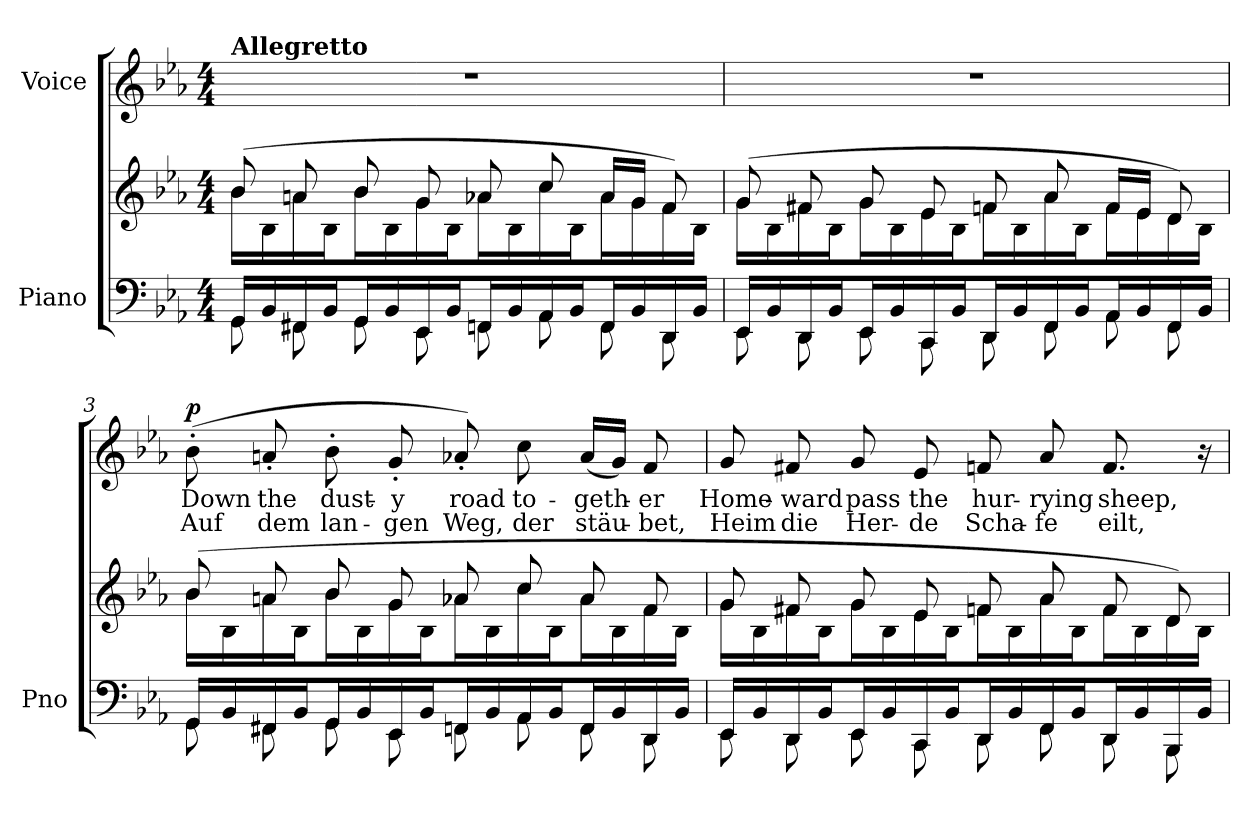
**kern	**kern	**dynam	**kern	**text	**text	**dynam
*part2	*part2	*part2	*part1	*part1	*part1	*part1
*staff3	*staff2	*staff2/3	*staff1	*staff1	*staff1	*staff1
*I"Piano	*	*	*I"Voice	*	*	*
*I'Pno	*	*	*	*	*	*
*clefF4	*clefG2	*	*clefG2	*	*	*
*k[b-e-a-]	*k[b-e-a-]	*	*k[b-e-a-]	*	*	*
*M4/4	*M4/4	*	*M4/4	*	*	*
=1	=1	=1	=1	=1	=1	=1
*^	*^	*	*	*	*	*
!	!	!	!	!	!LO:TX:a:B:t=Allegretto	!	!	!
!	!	!	!	!LO:DY:a=2	!	!	!	!
!	!	!	!	!LO:DY:n=1:a=2	!	!	!	!
16GG/LL	8GG\	(8b-/	16b-\LL	pp other-dynamics	1r	.	.	.
16BB-/	.	.	16B-\	.	.	.	.	.
!	!LO:N:head=solid	!	!	!	!	!	!	!
16FF#X/	8FF#\	8an/	16a\	.	.	.	.	.
16BB-/J	.	.	16B-\J	.	.	.	.	.
16GG/L	8GG\	8b-/	16b-\L	.	.	.	.	.
16BB-/	.	.	16B-\	.	.	.	.	.
16EE-/	8EE-\	8g/	16g\	.	.	.	.	.
16BB-/J	.	.	16B-\J	.	.	.	.	.
16FFn/L	8FF\	8a-X/	16a-\L	.	.	.	.	.
16BB-/	.	.	16B-\	.	.	.	.	.
16AA-/	8AA-\	8cc/	16cc\	.	.	.	.	.
16BB-/J	.	.	16B-\J	.	.	.	.	.
16FF/L	8FF\	16a-/LL	16a-\L	.	.	.	.	.
16BB-/	.	16g/JJ	16g\	.	.	.	.	.
16DD/	8DD\	8f/)	16f\	.	.	.	.	.
16BB-/JJ	.	.	16B-\JJ	.	.	.	.	.
=2	=2	=2	=2	=2	=2	=2	=2	=2
16EE-/LL	8EE-\	(8g/	16g\LL	.	1r	.	.	.
16BB-/	.	.	16B-\	.	.	.	.	.
!	!LO:N:head=solid	!	!	!	!	!	!	!
16DD/	8DD\	8f#X/	16f#\	.	.	.	.	.
16BB-/J	.	.	16B-\J	.	.	.	.	.
16EE-/L	8EE-\	8g/	16g\L	.	.	.	.	.
16BB-/	.	.	16B-\	.	.	.	.	.
16CC/	8CC\	8e-/	16e-\	.	.	.	.	.
16BB-/J	.	.	16B-\J	.	.	.	.	.
16DD/L	8DD\	8fn/	16f\L	.	.	.	.	.
16BB-/	.	.	16B-\	.	.	.	.	.
16FF/	8FF\	8a-/	16a-\	.	.	.	.	.
16BB-/J	.	.	16B-\J	.	.	.	.	.
16AA-/L	8AA-\	16f/LL	16f\L	.	.	.	.	.
16BB-/	.	16e-/JJ	16e-\	.	.	.	.	.
16FF/	8FF\	8d/)	16d\	.	.	.	.	.
16BB-/JJ	.	.	16B-\JJ	.	.	.	.	.
=3	=3	=3	=3	=3	=3	=3	=3	=3
!	!	!	!	!	!	!	!	!LO:DY:a
16GG/LL	8GG\	(8b-/	16b-\LL	.	(8b-'\	Down	Auf	p
16BB-/	.	.	16B-\	.	.	.	.	.
!	!LO:N:head=solid	!	!	!	!	!	!	!
16FF#X/	8FF#\	8an/	16a\	.	8an'/	the	dem	.
16BB-/J	.	.	16B-\J	.	.	.	.	.
16GG/L	8GG\	8b-/	16b-\L	.	8b-'\	dust-	lan-	.
16BB-/	.	.	16B-\	.	.	.	.	.
16EE-/	8EE-\	8g/	16g\	.	8g'/	-y	-gen	.
16BB-/J	.	.	16B-\J	.	.	.	.	.
16FFn/L	8FF\	8a-X/	16a-\L	.	8a-X'/)	road	Weg,	.
16BB-/	.	.	16B-\	.	.	.	.	.
16AA-/	8AA-\	8cc/	16cc\	.	8cc\	to-	der	.
16BB-/J	.	.	16B-\J	.	.	.	.	.
16FF/L	8FF\	8a-/	16a-\L	.	(16a-/LL	-geth-	stäu-	.
16BB-/	.	.	16B-\	.	16g/JJ)	.	.	.
16DD/	8DD\	8f/	16f\	.	8f/	-er	-bet,	.
16BB-/JJ	.	.	16B-\JJ	.	.	.	.	.
=4	=4	=4	=4	=4	=4	=4	=4	=4
16EE-/LL	8EE-\	8g/	16g\LL	.	8g/	Home-	Heim	.
16BB-/	.	.	16B-\	.	.	.	.	.
!	!LO:N:head=solid	!	!	!	!	!	!	!
16DD/	8DD\	8f#X/	16f#\	.	8f#X/	-ward	die	.
16BB-/J	.	.	16B-\J	.	.	.	.	.
16EE-/L	8EE-\	8g/	16g\L	.	8g/	pass	Her-	.
16BB-/	.	.	16B-\	.	.	.	.	.
16CC/	8CC\	8e-/	16e-\	.	8e-/	the	-de	.
16BB-/J	.	.	16B-\J	.	.	.	.	.
16DD/L	8DD\	8fn/	16f\L	.	8fn/	hur-	Scha-	.
16BB-/	.	.	16B-\	.	.	.	.	.
16FF/	8FF\	8a-/	16a-\	.	8a-/	-rying	-fe	.
16BB-/J	.	.	16B-\J	.	.	.	.	.
16DD/L	8DD\	8f/	16f\L	.	8.f/	sheep,	eilt,	.
16BB-/	.	.	16B-\	.	.	.	.	.
16BBB-/	8BBB-\	8d/)	16d\	.	.	.	.	.
16BB-/JJ	.	.	16B-\JJ	.	16r	.	.	.
*v	*v	*	*	*	*	*	*	*
*	*v	*v	*	*	*	*	*
=	=	=	=	=	=	=
*-	*-	*-	*-	*-	*-	*-
